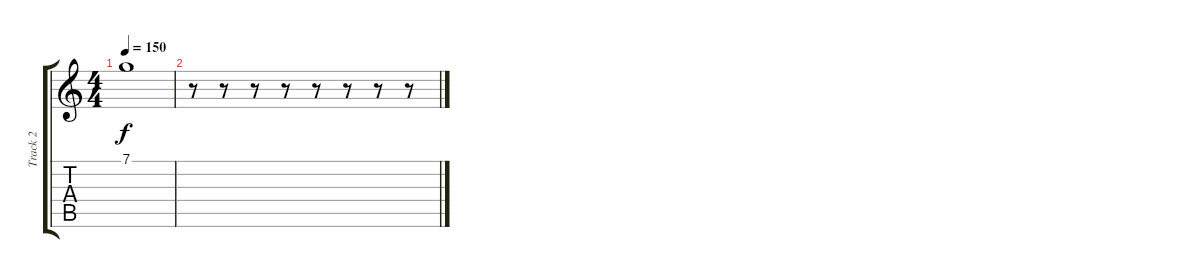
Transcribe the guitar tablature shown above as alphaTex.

\track ("Track 2" "Track 2") {instrument distortionguitar}
\staff {score tabs}
\tuning (C4 G3 Eb3 Bb2 F2 C2) {hide}
\ts (4 4)
\tempo 150
\clef g2
\ks c
7.1.1{dy f} |
r.8 r.8 r.8 r.8 r.8 r.8 r.8 r.8
